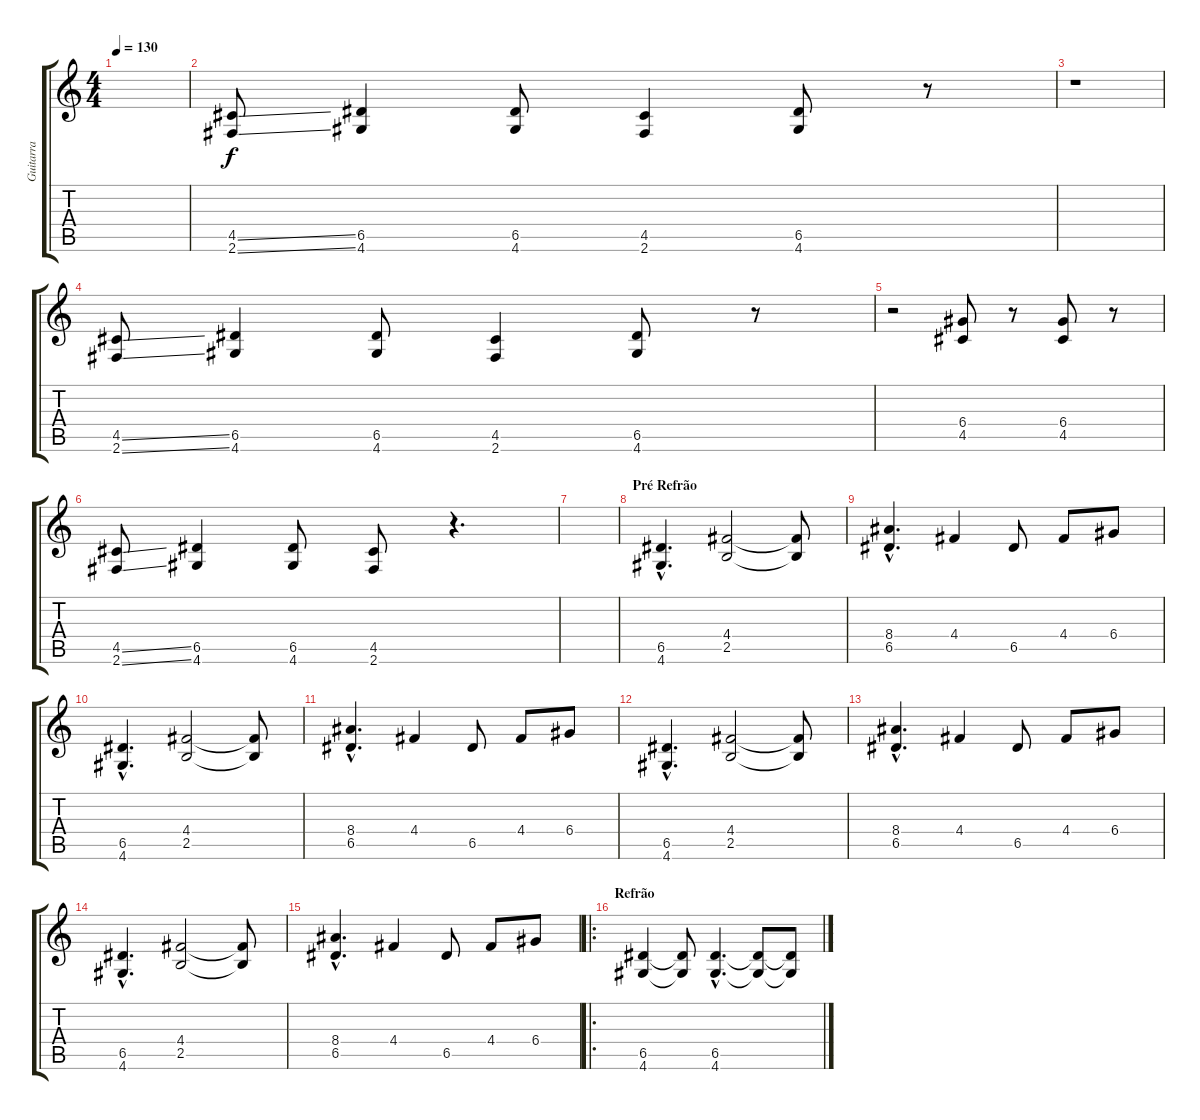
\track ("Guitarra" "Guitarra") {instrument distortionguitar}
\staff {score tabs}
\tuning (E4 B3 G3 D3 A2 E2) {hide}
\ts (4 4)
\tempo 130
\clef g2
\ks c
|
(4.5{ss} 2.6{ss}).8 (6.5 4.6).4 (6.5 4.6).8 (4.5 2.6).4 (6.5 4.6).8 r.8 |
r.1 |
(4.5{ss} 2.6{ss}).8 (6.5 4.6).4 (6.5 4.6).8 (4.5 2.6).4 (6.5 4.6).8 r.8 |
r.2 (6.4 4.5).8 r.8 (6.4 4.5).8 r.8 |
(4.5{ss} 2.6{ss}).8 (6.5 4.6).4 (6.5 4.6).8 (4.5 2.6).8 r.4{d} |
|
\section ("" "Pré Refrão")
(6.5{hac} 4.6{hac}).4{d} (4.4 2.5).2 (4.4{t} 2.5{t}).8 |
(8.4{hac} 6.5{hac}).4{d} 4.4.4 6.5.8 4.4.8 6.4.8 |
(6.5{hac} 4.6{hac}).4{d} (4.4 2.5).2 (4.4{t} 2.5{t}).8 |
(8.4{hac} 6.5{hac}).4{d} 4.4.4 6.5.8 4.4.8 6.4.8 |
(6.5{hac} 4.6{hac}).4{d} (4.4 2.5).2 (4.4{t} 2.5{t}).8 |
(8.4{hac} 6.5{hac}).4{d} 4.4.4 6.5.8 4.4.8 6.4.8 |
(6.5{hac} 4.6{hac}).4{d} (4.4 2.5).2 (4.4{t} 2.5{t}).8 |
(8.4{hac} 6.5{hac}).4{d} 4.4.4 6.5.8 4.4.8 6.4.8 |
\ro
\section ("" "Refrão")
(6.5 4.6).4 (6.5{t} 4.6{t}).8 (6.5{hac} 4.6{hac}).4{d} (6.5{t} 4.6{t}).8 (6.5{t} 4.6{t}).8
